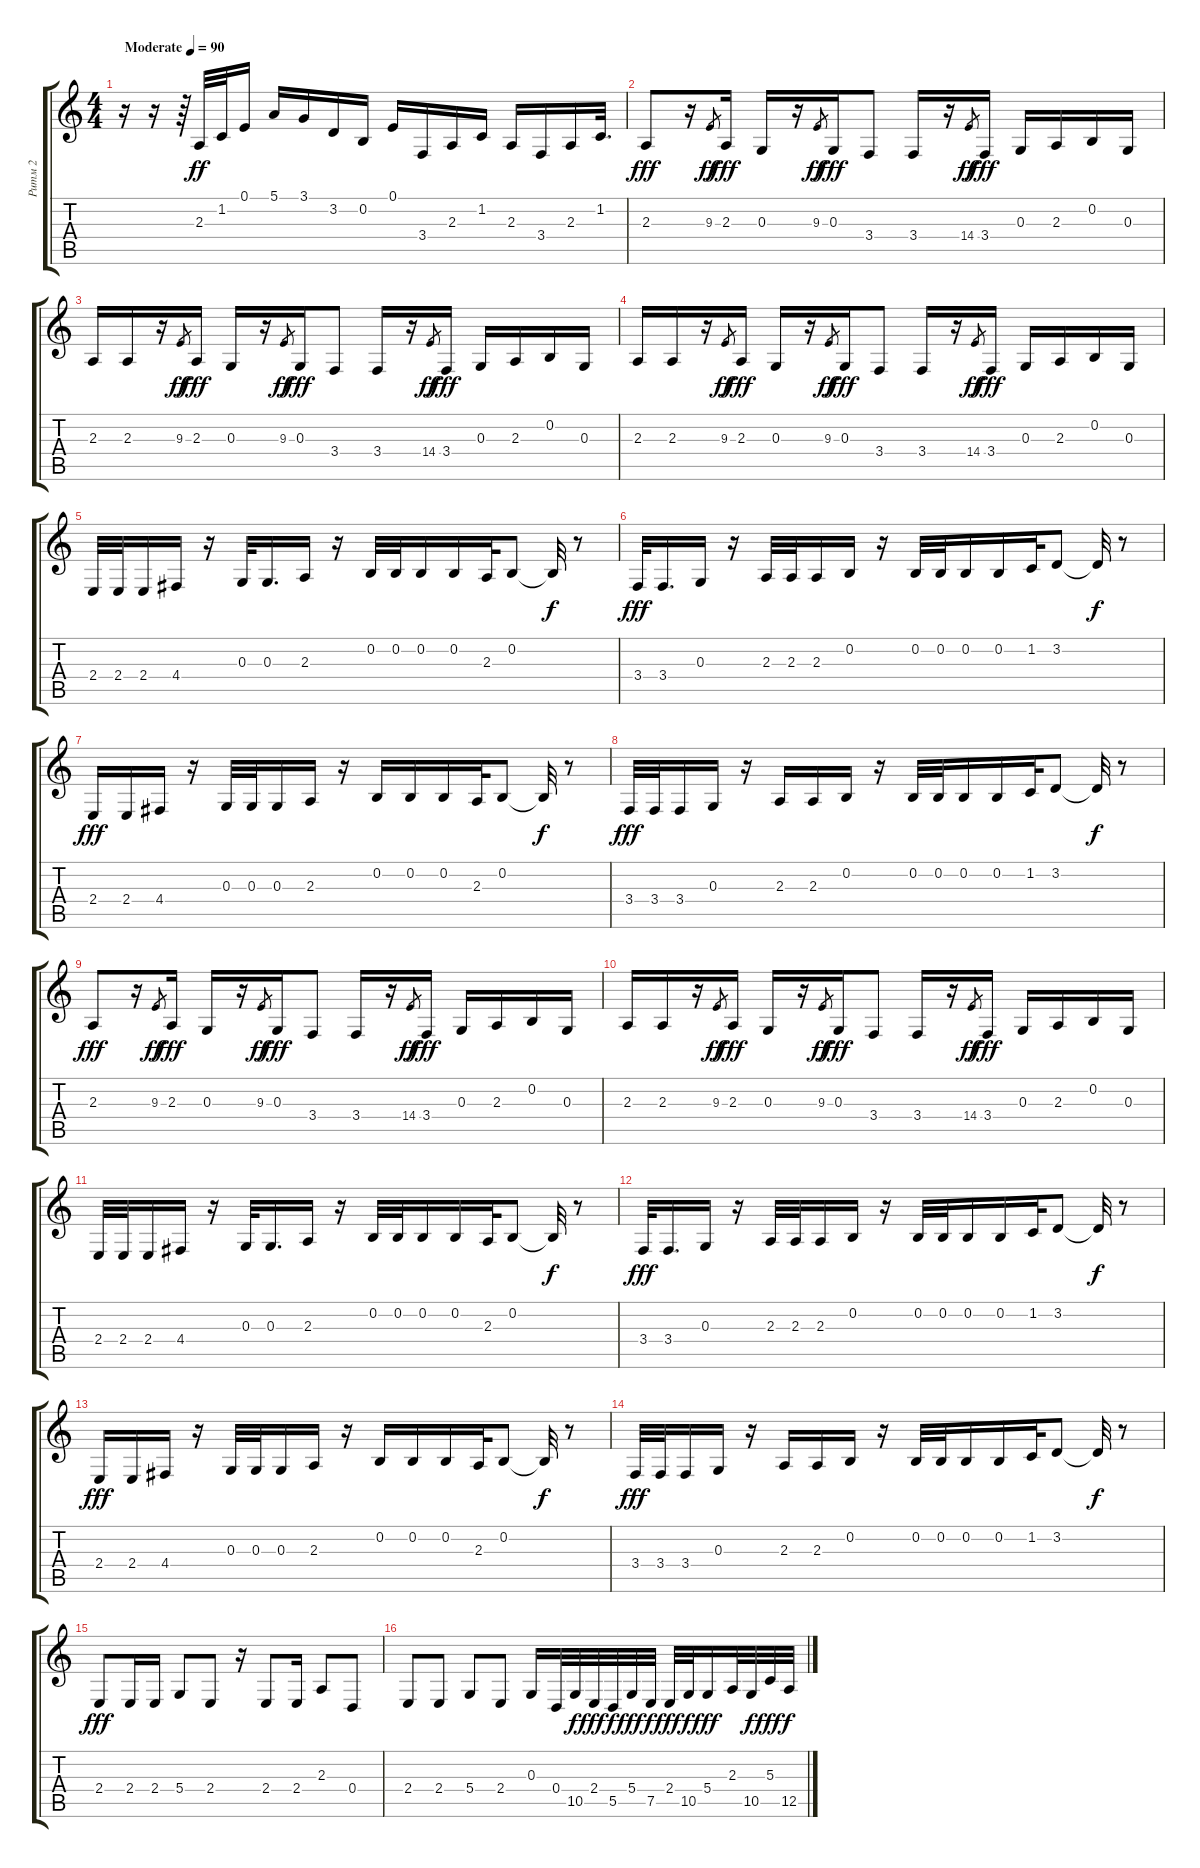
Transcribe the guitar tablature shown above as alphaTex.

\track ("Ритм 2" "Ритм 2") {instrument lead1square}
\staff {score tabs}
\tuning (E4 B3 G3 D3 A2 E2) {hide}
\ts (4 4)
\tempo (90 "Moderate")
\clef g2
\ks c
r.16{dy ff instrument lead1square} r.16 r.64 2.3.32 1.2.32 0.1.16 5.1.16 3.1.16 3.2.16 0.2.16 0.1.16 3.4.16 2.3.16 1.2.16 2.3.16 3.4.16 2.3.16 1.2.32{d} |
2.3.8{dy fff} r.16 9.3.8{gr dy ff} 2.3.16{dy fff} 0.3.16 r.16 9.3.8{gr dy ff} 0.3.16{dy fff} 3.4.8 3.4.16 r.16 14.4.8{gr dy ff} 3.4.16{dy fff} 0.3.16 2.3.16 0.2.16 0.3.16 |
2.3.16 2.3.16 r.16 9.3.8{gr dy ff} 2.3.16{dy fff} 0.3.16 r.16 9.3.8{gr dy ff} 0.3.16{dy fff} 3.4.8 3.4.16 r.16 14.4.8{gr dy ff} 3.4.16{dy fff} 0.3.16 2.3.16 0.2.16 0.3.16 |
2.3.16 2.3.16 r.16 9.3.8{gr dy ff} 2.3.16{dy fff} 0.3.16 r.16 9.3.8{gr dy ff} 0.3.16{dy fff} 3.4.8 3.4.16 r.16 14.4.8{gr dy ff} 3.4.16{dy fff} 0.3.16 2.3.16 0.2.16 0.3.16 |
2.4.32 2.4.32 2.4.16 4.4.16 r.16 0.3.32 0.3.16{d} 2.3.16 r.16 0.2.32 0.2.32 0.2.16 0.2.16 2.3.32 0.2.8 0.2{t}.32{dy f} r.8 |
3.4.32{dy fff} 3.4.16{d} 0.3.16 r.16 2.3.32 2.3.32 2.3.16 0.2.16 r.16 0.2.32 0.2.32 0.2.16 0.2.16 1.2.32 3.2.8 3.2{t}.32{dy f} r.8 |
2.4.16{dy fff} 2.4.16 4.4.16 r.16 0.3.32 0.3.32 0.3.16 2.3.16 r.16 0.2.16 0.2.16 0.2.16 2.3.32 0.2.8 0.2{t}.32{dy f} r.8 |
3.4.32{dy fff} 3.4.32 3.4.16 0.3.16 r.16 2.3.16 2.3.16 0.2.16 r.16 0.2.32 0.2.32 0.2.16 0.2.16 1.2.32 3.2.8 3.2{t}.32{dy f} r.8 |
2.3.8{dy fff} r.16 9.3.8{gr dy ff} 2.3.16{dy fff} 0.3.16 r.16 9.3.8{gr dy ff} 0.3.16{dy fff} 3.4.8 3.4.16 r.16 14.4.8{gr dy ff} 3.4.16{dy fff} 0.3.16 2.3.16 0.2.16 0.3.16 |
2.3.16 2.3.16 r.16 9.3.8{gr dy ff} 2.3.16{dy fff} 0.3.16 r.16 9.3.8{gr dy ff} 0.3.16{dy fff} 3.4.8 3.4.16 r.16 14.4.8{gr dy ff} 3.4.16{dy fff} 0.3.16 2.3.16 0.2.16 0.3.16 |
2.4.32 2.4.32 2.4.16 4.4.16 r.16 0.3.32 0.3.16{d} 2.3.16 r.16 0.2.32 0.2.32 0.2.16 0.2.16 2.3.32 0.2.8 0.2{t}.32{dy f} r.8 |
3.4.32{dy fff} 3.4.16{d} 0.3.16 r.16 2.3.32 2.3.32 2.3.16 0.2.16 r.16 0.2.32 0.2.32 0.2.16 0.2.16 1.2.32 3.2.8 3.2{t}.32{dy f} r.8 |
2.4.16{dy fff} 2.4.16 4.4.16 r.16 0.3.32 0.3.32 0.3.16 2.3.16 r.16 0.2.16 0.2.16 0.2.16 2.3.32 0.2.8 0.2{t}.32{dy f} r.8 |
3.4.32{dy fff} 3.4.32 3.4.16 0.3.16 r.16 2.3.16 2.3.16 0.2.16 r.16 0.2.32 0.2.32 0.2.16 0.2.16 1.2.32 3.2.8 3.2{t}.32{dy f} r.8 |
2.4.8{dy fff} 2.4.16 2.4.16 5.4.8 2.4.8 r.16 2.4.8 2.4.16 2.3.8 0.4.8 |
2.4.8 2.4.8 5.4.8 2.4.8 0.3.16 0.4.32 10.5.32{dy f} 2.4.32{dy fff} 5.5.32{dy f} 5.4.32{dy fff} 7.5.32{dy f} 2.4.32{dy fff} 10.5.32{dy f} 5.4.16{dy fff} 2.3.32 10.5.32{dy f} 5.3.32{dy fff} 12.5.32{dy f}
